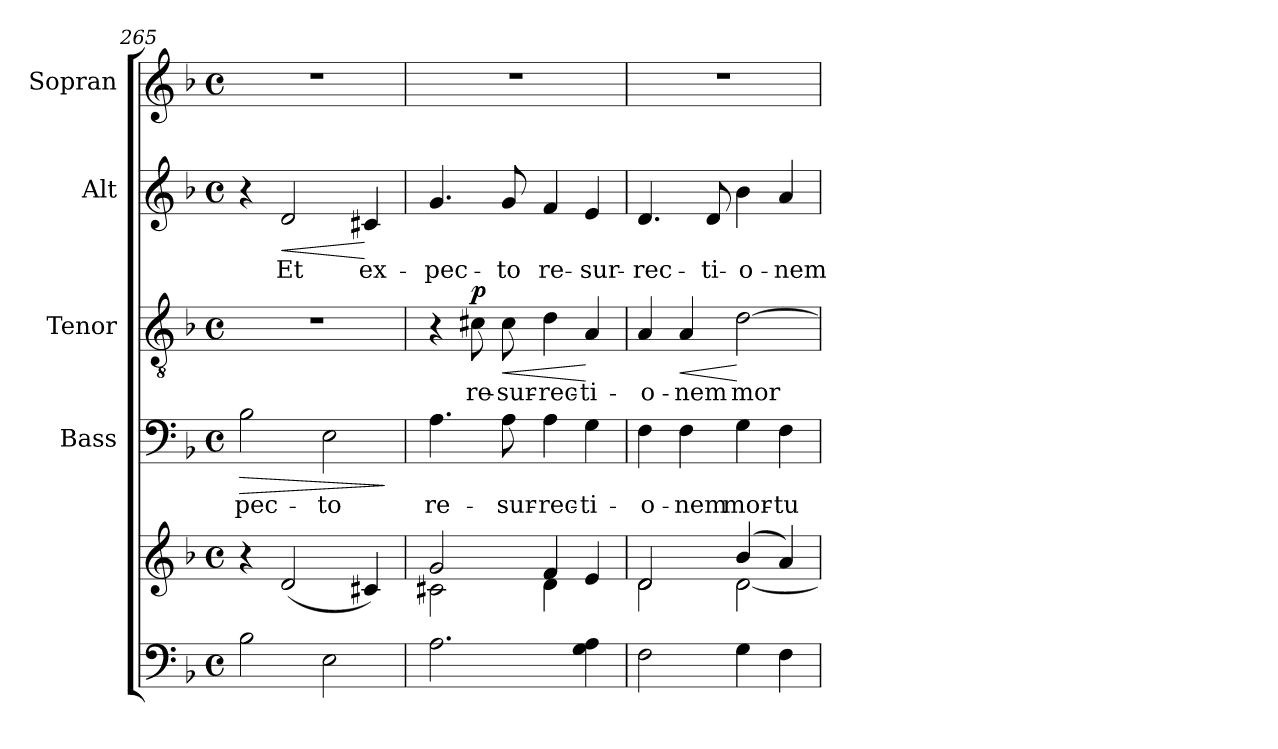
**kern	**kern	**kern	**text	**dynam	**kern	**text	**dynam	**kern	**text	**dynam	**kern
*part5	*part5	*part4	*part4	*part4	*part3	*part3	*part3	*part2	*part2	*part2	*part1
*staff6	*staff5	*staff4	*staff4	*staff4	*staff3	*staff3	*staff3	*staff2	*staff2	*staff2	*staff1
*	*	*I"Bass	*	*	*I"Tenor	*	*	*I"Alt	*	*	*I"Sopran
*	*	*I'B.	*	*	*I'T.	*	*	*I'A.	*	*	*I'S.
*clefF4	*clefG2	*clefF4	*	*	*clefGv2	*	*	*clefG2	*	*	*clefG2
*k[b-]	*k[b-]	*k[b-]	*	*	*k[b-]	*	*	*k[b-]	*	*	*k[b-]
*F:	*F:	*F:	*	*	*F:	*	*	*F:	*	*	*F:
*M4/4	*M4/4	*M4/4	*	*	*M4/4	*	*	*M4/4	*	*	*M4/4
*met(c)	*met(c)	*met(c)	*	*	*met(c)	*	*	*met(c)	*	*	*met(c)
=265	=265	=265	=265	=265	=265	=265	=265	=265	=265	=265	=265
!	!	!	!LO:LY:b	!LO:HP:b	!	!	!	!	!	!	!
2B-\	4r	2B-\	-pec-	>	1r	.	.	4r	.	.	1r
!	!	!	!	!	!	!	!	!	!LO:LY:b	!LO:HP:b	!
.	(<2d/	.	.	.	.	.	.	2d/	Et	<	.
!	!	!	!LO:LY:b	!	!	!	!	!	!	!	!
2E\	.	2E\	-to	.	.	.	.	.	.	.	.
!	!	!	!	!	!	!	!	!	!LO:LY:b	!	!
.	4c#X/)	.	.	.	.	.	.	4c#X/	ex-	[	.
.	.	.	.	]	.	.	.	.	.	.	.
=266	=266	=266	=266	=266	=266	=266	=266	=266	=266	=266	=266
*	*^	*	*	*	*	*	*	*	*	*	*
!	!	!	!	!LO:LY:b	!	!	!	!	!	!LO:LY:b	!	!
2.A\	2g/	2c#X\	4.A\	re-	.	4r	.	.	4.g/	-pec-	.	1r
!	!	!	!	!	!	!	!LO:LY:b	!LO:DY:a	!	!	!	!
.	.	.	.	.	.	8c#X\	re-	p	.	.	.	.
!	!	!	!	!LO:LY:b	!	!	!LO:LY:b	!LO:HP:b	!	!LO:LY:b	!	!
.	.	.	8A\	-sur-	.	8c#\	-sur-	<	8g/	-to	.	.
!	!	!	!	!LO:LY:b	!	!	!LO:LY:b	!	!	!LO:LY:b	!	!
.	4f/	4d\	4A\	-rec-	.	4d\	-rec-	.	4f/	re-	.	.
!	!	!	!	!LO:LY:b	!	!	!LO:LY:b	!	!	!LO:LY:b	!	!
4G\ 4A\	4e/	4ryy	4G\	-ti-	.	4A/	-ti-	[	4e/	-sur-	.	.
=267	=267	=267	=267	=267	=267	=267	=267	=267	=267	=267	=267	=267
!	!	!	!	!LO:LY:b	!	!	!LO:LY:b	!	!	!LO:LY:b	!	!
2F\	2d/	2d\	4F\	-o-	.	4A/	-o-	.	4.d/	-rec-	.	1r
!	!	!	!	!LO:LY:b	!	!	!LO:LY:b	!LO:HP:b	!	!	!	!
.	.	.	4F\	-nem	.	4A/	-nem	<	.	.	.	.
!	!	!	!	!	!	!	!	!	!	!LO:LY:b	!	!
.	.	.	.	.	.	.	.	.	8d/	-ti-	.	.
!	!	!	!	!LO:LY:b	!	!	!LO:LY:b	!	!	!LO:LY:b	!	!
4G\	(4b-/	[<2d\	4G\	mor-	.	[2d\	mor-	[	4b-\	-o-	.	.
!	!	!	!	!LO:LY:b	!	!	!	!	!	!LO:LY:b	!	!
4F\	4a/)	.	4F\	-tu-	.	.	.	.	4a/	-nem	.	.
*	*v	*v	*	*	*	*	*	*	*	*	*	*
=	=	=	=	=	=	=	=	=	=	=	=
*-	*-	*-	*-	*-	*-	*-	*-	*-	*-	*-	*-
